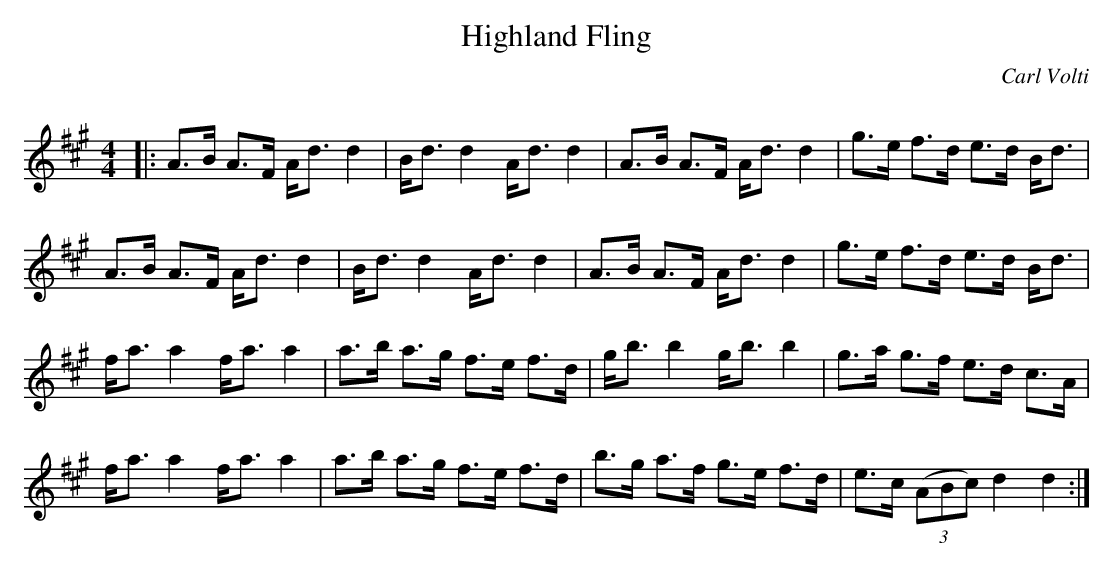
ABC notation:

X:1
T: Highland Fling
C:Carl Volti
Q: 128
K:A
M:4/4
L:1/16
|:A3B A3F Ad3 d4|Bd3 d4 Ad3 d4|A3B A3F Ad3 d4|g3e f3d e3d Bd3|
A3B A3F Ad3 d4|Bd3 d4 Ad3 d4|A3B A3F Ad3 d4|g3e f3d e3d Bd3|
fa3 a4 fa3 a4|a3b a3g f3e f3d|gb3 b4 gb3 b4|g3a g3f e3d c3A|
fa3 a4 fa3 a4|a3b a3g f3e f3d|b3g a3f g3e f3d|e3c ((3A2B2c2) d4d4:|
